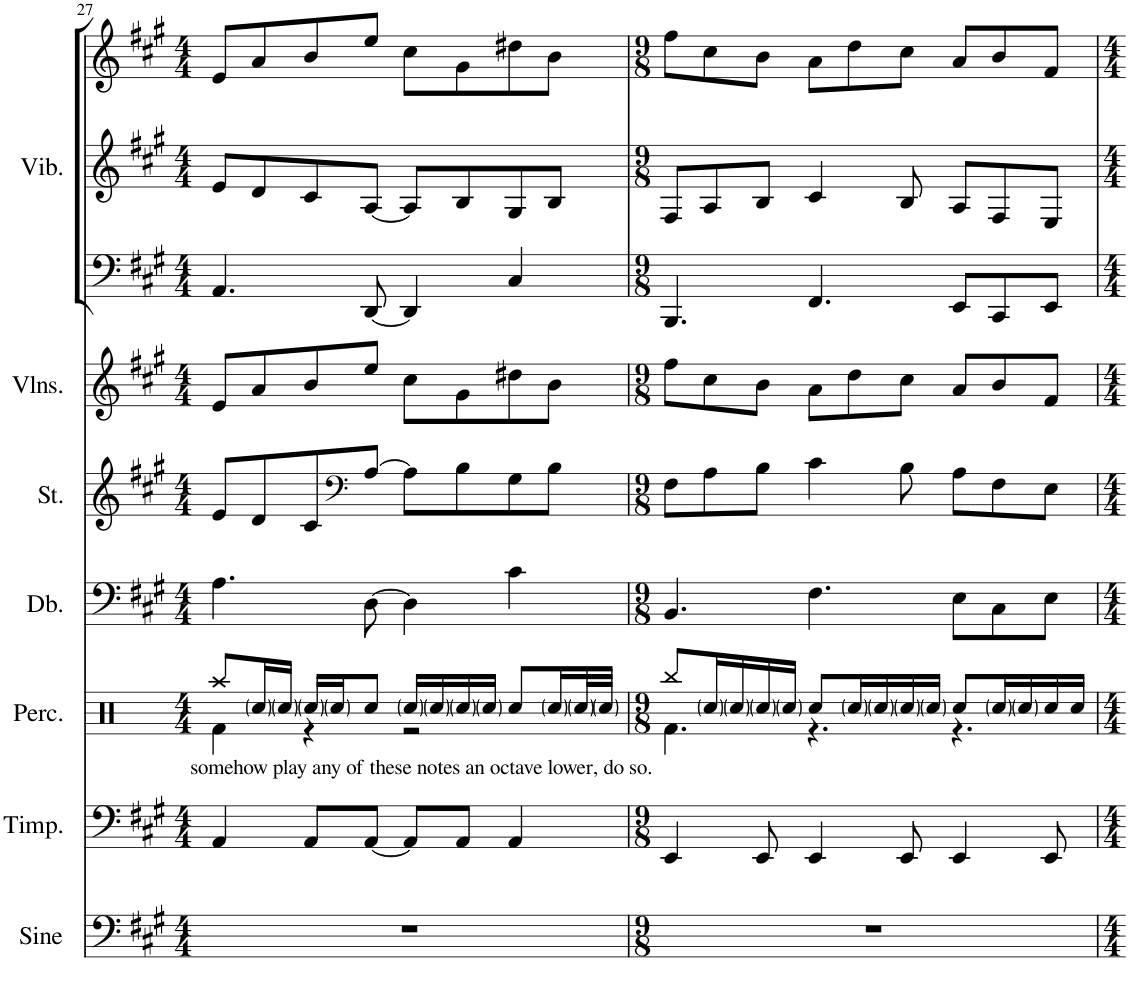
**kern	**kern	**kern	**kern	**kern	**kern	**kern	**kern	**kern
*part7	*part6	*part5	*part4	*part3	*part2	*part1	*part1	*part1
*staff9	*staff8	*staff7	*staff6	*staff5	*staff4	*staff3	*staff2	*staff1
*I"Sine Wave	*I"Timpani	*I"Percussion	*I"Double Bass	*I"Strings	*I"Violins	*I"Vibraphone	*	*
*I'Sine	*I'Timp.	*I'Perc.	*I'Db.	*I'St.	*I'Vlns.	*I'Vib.	*	*
!!LO:PB:g=z
*clefF4	*clefF4	*clefX	*clefF4	*clefG2	*clefG2	*clefF4	*clefG2	*clefG2
*	*	*	*Trd7c12	*	*	*	*	*
*k[f#c#g#]	*k[f#c#g#]	*k[]	*k[f#c#g#]	*k[f#c#g#]	*k[f#c#g#]	*k[f#c#g#]	*k[f#c#g#]	*k[f#c#g#]
*M4/4	*M4/4	*M4/4	*M4/4	*M4/4	*M4/4	*M4/4	*M4/4	*M4/4
=27	=27	=27	=27	=27	=27	=27	=27	=27
*	*	*^	*	*	*	*	*	*
!	!LO:TX:a:t=somehow play any of these notes an octave lower, do so.	!	!	!	!	!	!	!	!
1r	4AA/	8Raa/L	4Rf\	4.A\	8e/L	8e/L	4.AA/	8e/L	8e/L
.	.	16Rcc/L	.	.	8d/	8a/	.	8d/	8a/
.	.	16Rcc/JJ	.	.	.	.	.	.	.
.	8AA/L	16Rcc/LL	4r	.	8c#/	8b/	.	8c#/	8b/
.	.	16Rcc/J	.	.	.	.	.	.	.
*	*	*	*	*	*clefF4	*	*	*	*
.	[8AA/J	8Rcc/J	.	[8D\	[8A/J	8ee/J	[8DD/	[8A/J	8ee/J
.	8AA/L]	16Rcc/LL	2r	4D\]	8A\L]	8cc#\L	4DD/]	8A/L]	8cc#\L
.	.	16Rcc/	.	.	.	.	.	.	.
.	8AA/J	16Rcc/	.	.	8B\	8g#\	.	8B/	8g#\
.	.	16Rcc/JJ	.	.	.	.	.	.	.
.	4AA/	8Rcc/L	.	4c#\	8G#\	8dd#X\	4C#/	8G#/	8dd#X\
.	.	16Rcc/L	.	.	8B\J	8b\J	.	8B/J	8b\J
.	.	32Rcc/L	.	.	.	.	.	.	.
.	.	32Rcc/JJJ	.	.	.	.	.	.	.
=28	=28	=28	=28	=28	=28	=28	=28	=28	=28
*M9/8	*M9/8	*M9/8	*	*M9/8	*M9/8	*M9/8	*M9/8	*M9/8	*M9/8
8%9r	4EE/	8Rbb/L	4.Rf\	4.BB/	8F#\L	8ff#\L	4.BBB/	8F#/L	8ff#\L
.	.	16Rcc/L	.	.	8A\	8cc#\	.	8A/	8cc#\
.	.	16Rcc/	.	.	.	.	.	.	.
.	8EE/	16Rcc/	.	.	8B\J	8b\J	.	8B/J	8b\J
.	.	16Rcc/JJ	.	.	.	.	.	.	.
.	4EE/	8Rcc/L	4.r	4.F#\	4c#\	8a\L	4.FF#/	4c#/	8a\L
.	.	16Rcc/L	.	.	.	8dd\	.	.	8dd\
.	.	16Rcc/	.	.	.	.	.	.	.
.	8EE/	16Rcc/	.	.	8B\	8cc#\J	.	8B/	8cc#\J
.	.	16Rcc/JJ	.	.	.	.	.	.	.
.	4EE/	8Rcc/L	4.r	8E\L	8A\L	8a/L	8EE/L	8A/L	8a/L
.	.	16Rcc/L	.	8C#\	8F#\	8b/	8CC#/	8F#/	8b/
.	.	16Rcc/	.	.	.	.	.	.	.
.	8EE/	16Rcc/	.	8E\J	8E\J	8f#/J	8EE/J	8E/J	8f#/J
.	.	16Rcc/JJ	.	.	.	.	.	.	.
*	*	*v	*v	*	*	*	*	*	*
=	=	=	=	=	=	=	=	=
*-	*-	*-	*-	*-	*-	*-	*-	*-
